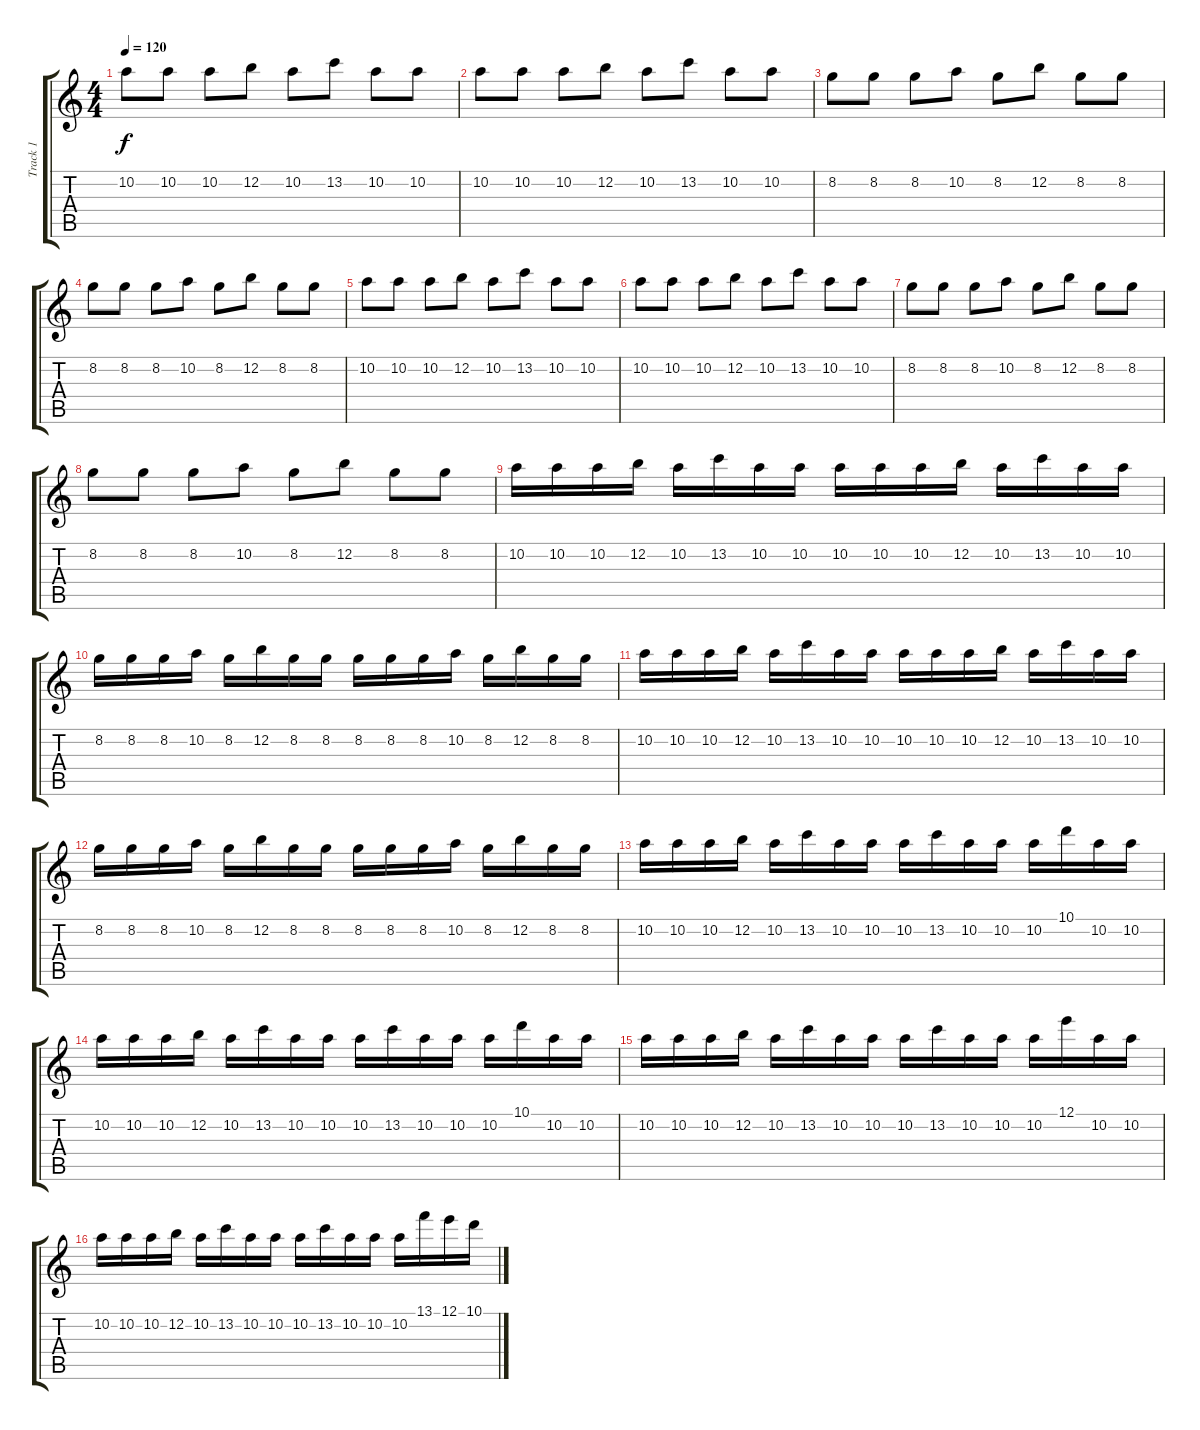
\track ("Track 1" "Track 1") {instrument distortionguitar}
\staff {score tabs}
\tuning (E4 B3 G3 D3 A2 E2) {hide}
\ts (4 4)
\tempo 120
\clef g2
\ks c
10.2.8{dy f instrument distortionguitar} 10.2.8 10.2.8 12.2.8 10.2.8 13.2.8 10.2.8 10.2.8 |
10.2.8 10.2.8 10.2.8 12.2.8 10.2.8 13.2.8 10.2.8 10.2.8 |
8.2.8 8.2.8 8.2.8 10.2.8 8.2.8 12.2.8 8.2.8 8.2.8 |
8.2.8 8.2.8 8.2.8 10.2.8 8.2.8 12.2.8 8.2.8 8.2.8 |
10.2.8 10.2.8 10.2.8 12.2.8 10.2.8 13.2.8 10.2.8 10.2.8 |
10.2.8 10.2.8 10.2.8 12.2.8 10.2.8 13.2.8 10.2.8 10.2.8 |
8.2.8 8.2.8 8.2.8 10.2.8 8.2.8 12.2.8 8.2.8 8.2.8 |
8.2.8 8.2.8 8.2.8 10.2.8 8.2.8 12.2.8 8.2.8 8.2.8 |
10.2.16 10.2.16 10.2.16 12.2.16 10.2.16 13.2.16 10.2.16 10.2.16 10.2.16 10.2.16 10.2.16 12.2.16 10.2.16 13.2.16 10.2.16 10.2.16 |
8.2.16 8.2.16 8.2.16 10.2.16 8.2.16 12.2.16 8.2.16 8.2.16 8.2.16 8.2.16 8.2.16 10.2.16 8.2.16 12.2.16 8.2.16 8.2.16 |
10.2.16 10.2.16 10.2.16 12.2.16 10.2.16 13.2.16 10.2.16 10.2.16 10.2.16 10.2.16 10.2.16 12.2.16 10.2.16 13.2.16 10.2.16 10.2.16 |
8.2.16 8.2.16 8.2.16 10.2.16 8.2.16 12.2.16 8.2.16 8.2.16 8.2.16 8.2.16 8.2.16 10.2.16 8.2.16 12.2.16 8.2.16 8.2.16 |
10.2.16 10.2.16 10.2.16 12.2.16 10.2.16 13.2.16 10.2.16 10.2.16 10.2.16 13.2.16 10.2.16 10.2.16 10.2.16 10.1.16 10.2.16 10.2.16 |
10.2.16 10.2.16 10.2.16 12.2.16 10.2.16 13.2.16 10.2.16 10.2.16 10.2.16 13.2.16 10.2.16 10.2.16 10.2.16 10.1.16 10.2.16 10.2.16 |
10.2.16 10.2.16 10.2.16 12.2.16 10.2.16 13.2.16 10.2.16 10.2.16 10.2.16 13.2.16 10.2.16 10.2.16 10.2.16 12.1.16 10.2.16 10.2.16 |
10.2.16 10.2.16 10.2.16 12.2.16 10.2.16 13.2.16 10.2.16 10.2.16 10.2.16 13.2.16 10.2.16 10.2.16 10.2.16 13.1.16 12.1.16 10.1.16
